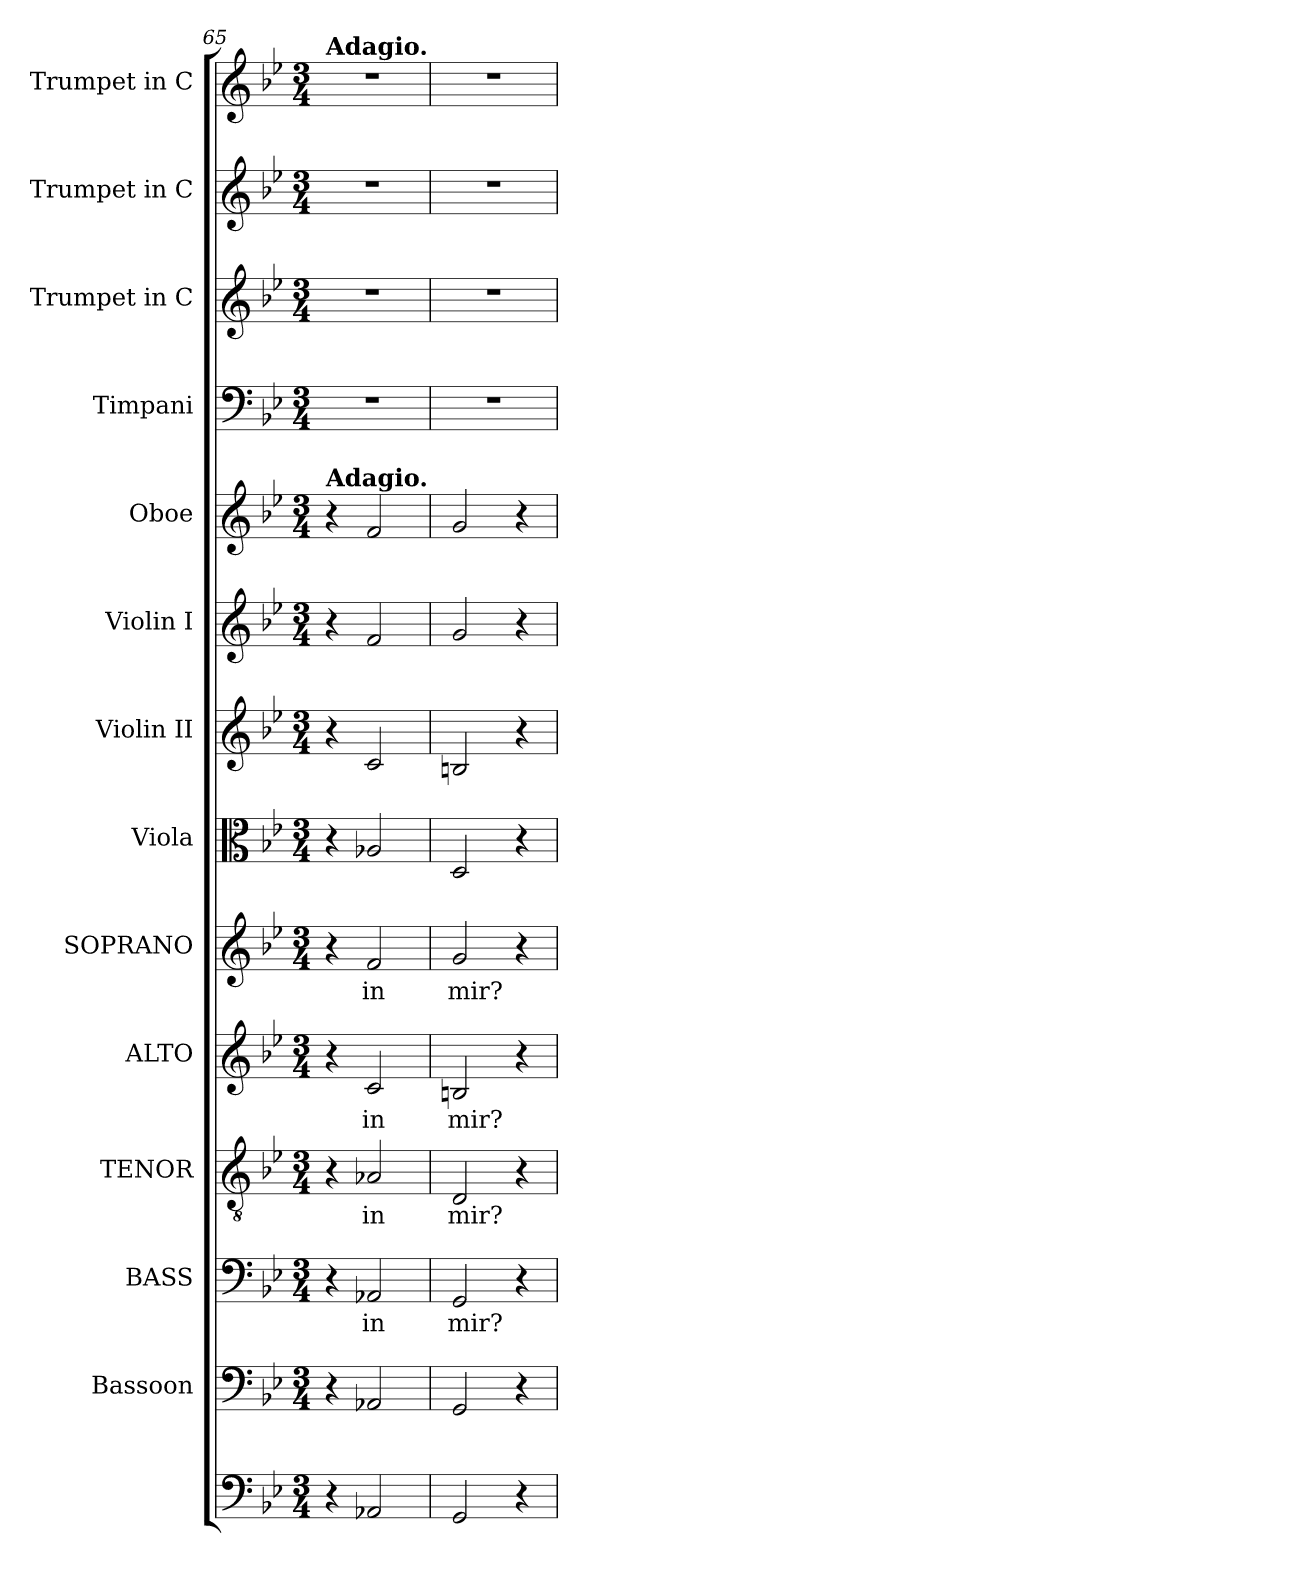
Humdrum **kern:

**kern	**kern	**kern	**text	**kern	**text	**kern	**text	**kern	**text	**kern	**kern	**kern	**kern	**kern	**kern	**kern	**kern
*part14	*part13	*part12	*part12	*part11	*part11	*part10	*part10	*part9	*part9	*part8	*part7	*part6	*part5	*part4	*part3	*part2	*part1
*staff14	*staff13	*staff12	*staff12	*staff11	*staff11	*staff10	*staff10	*staff9	*staff9	*staff8	*staff7	*staff6	*staff5	*staff4	*staff3	*staff2	*staff1
*	*I"Bassoon	*I"BASS	*	*I"TENOR	*	*I"ALTO	*	*I"SOPRANO	*	*I"Viola	*I"Violin II	*I"Violin I	*I"Oboe	*I"Timpani	*I"Trumpet in C	*I"Trumpet in C	*I"Trumpet in C
*	*	*	*	*	*	*I'Alto	*	*I'Soprano	*	*I'Viola	*I'Violin II	*I'Violin I	*I'Oboe	*I'Timp.	*	*	*
*clefF4	*clefF4	*clefF4	*	*clefGv2	*	*clefG2	*	*clefG2	*	*clefC3	*clefG2	*clefG2	*clefG2	*clefF4	*clefG2	*clefG2	*clefG2
*	*	*	*	*ITrd7c12	*	*	*	*	*	*	*	*	*	*	*	*	*
*k[b-e-]	*k[b-e-]	*k[b-e-]	*	*k[b-e-]	*	*k[b-e-]	*	*k[b-e-]	*	*k[b-e-]	*k[b-e-]	*k[b-e-]	*k[b-e-]	*k[b-e-]	*k[b-e-]	*k[b-e-]	*k[b-e-]
*B-:	*B-:	*B-:	*	*B-:	*	*B-:	*	*B-:	*	*B-:	*B-:	*B-:	*B-:	*B-:	*B-:	*B-:	*B-:
*M3/4	*M3/4	*M3/4	*	*M3/4	*	*M3/4	*	*M3/4	*	*M3/4	*M3/4	*M3/4	*M3/4	*M3/4	*M3/4	*M3/4	*M3/4
*MM60	*MM60	*MM60	*	*MM60	*	*MM60	*	*MM60	*	*MM60	*MM60	*MM60	*MM60	*MM60	*MM60	*MM60	*MM60
=65	=65	=65	=65	=65	=65	=65	=65	=65	=65	=65	=65	=65	=65	=65	=65	=65	=65
!	!	!	!	!	!	!	!	!	!	!	!	!	!	!	!	!	!LO:TX:a:B:t=Adagio.
!	!	!	!	!	!	!	!	!	!	!	!	!	!LO:TX:a:B:t=Adagio.	!	!	!	!
!	!	!	!	!	!	!	!	!	!	!	!	!	!	!LO:N:vis=1	!LO:N:vis=1	!LO:N:vis=1	!LO:N:vis=1
4r	4r	4r	.	4r	.	4r	.	4r	.	4r	4r	4r	4r	2.r	2.r	2.r	2.r
!	!	!	!LO:LY:b:color=#000000	!	!	!	!	!	!	!	!	!	!	!	!	!	!
!	!	!	!	!	!LO:LY:b:color=#000000	!	!	!	!	!	!	!	!	!	!	!	!
!	!	!	!	!	!	!	!LO:LY:b:color=#000000	!	!	!	!	!	!	!	!	!	!
!	!	!	!	!	!	!	!	!	!LO:LY:b:color=#000000	!	!	!	!	!	!	!	!
2AA-Xi/	2AA-Xi/	2AA-Xi/	in	2AA-Xi/	in	2ci/	in	2fi/	in	2A-Xi/	2ci/	2fi/	2fi/	.	.	.	.
=66	=66	=66	=66	=66	=66	=66	=66	=66	=66	=66	=66	=66	=66	=66	=66	=66	=66
!	!	!	!LO:LY:b:color=#000000	!	!	!	!	!	!	!	!	!	!	!	!	!	!
!	!	!	!	!	!LO:LY:b:color=#000000	!	!	!	!	!	!	!	!	!	!	!	!
!	!	!	!	!	!	!	!LO:LY:b:color=#000000	!	!	!	!	!	!	!	!	!	!
!	!	!	!	!	!	!	!	!	!LO:LY:b:color=#000000	!	!	!	!	!LO:N:vis=1	!LO:N:vis=1	!LO:N:vis=1	!LO:N:vis=1
2GGi/	2GGi/	2GGi/	mir?	2DDi/	mir?	2Bni/	mir?	2gi/	mir?	2Di/	2Bni/	2gi/	2gi/	2.r	2.r	2.r	2.r
4r	4r	4r	.	4r	.	4r	.	4r	.	4r	4r	4r	4r	.	.	.	.
=	=	=	=	=	=	=	=	=	=	=	=	=	=	=	=	=	=
*-	*-	*-	*-	*-	*-	*-	*-	*-	*-	*-	*-	*-	*-	*-	*-	*-	*-
